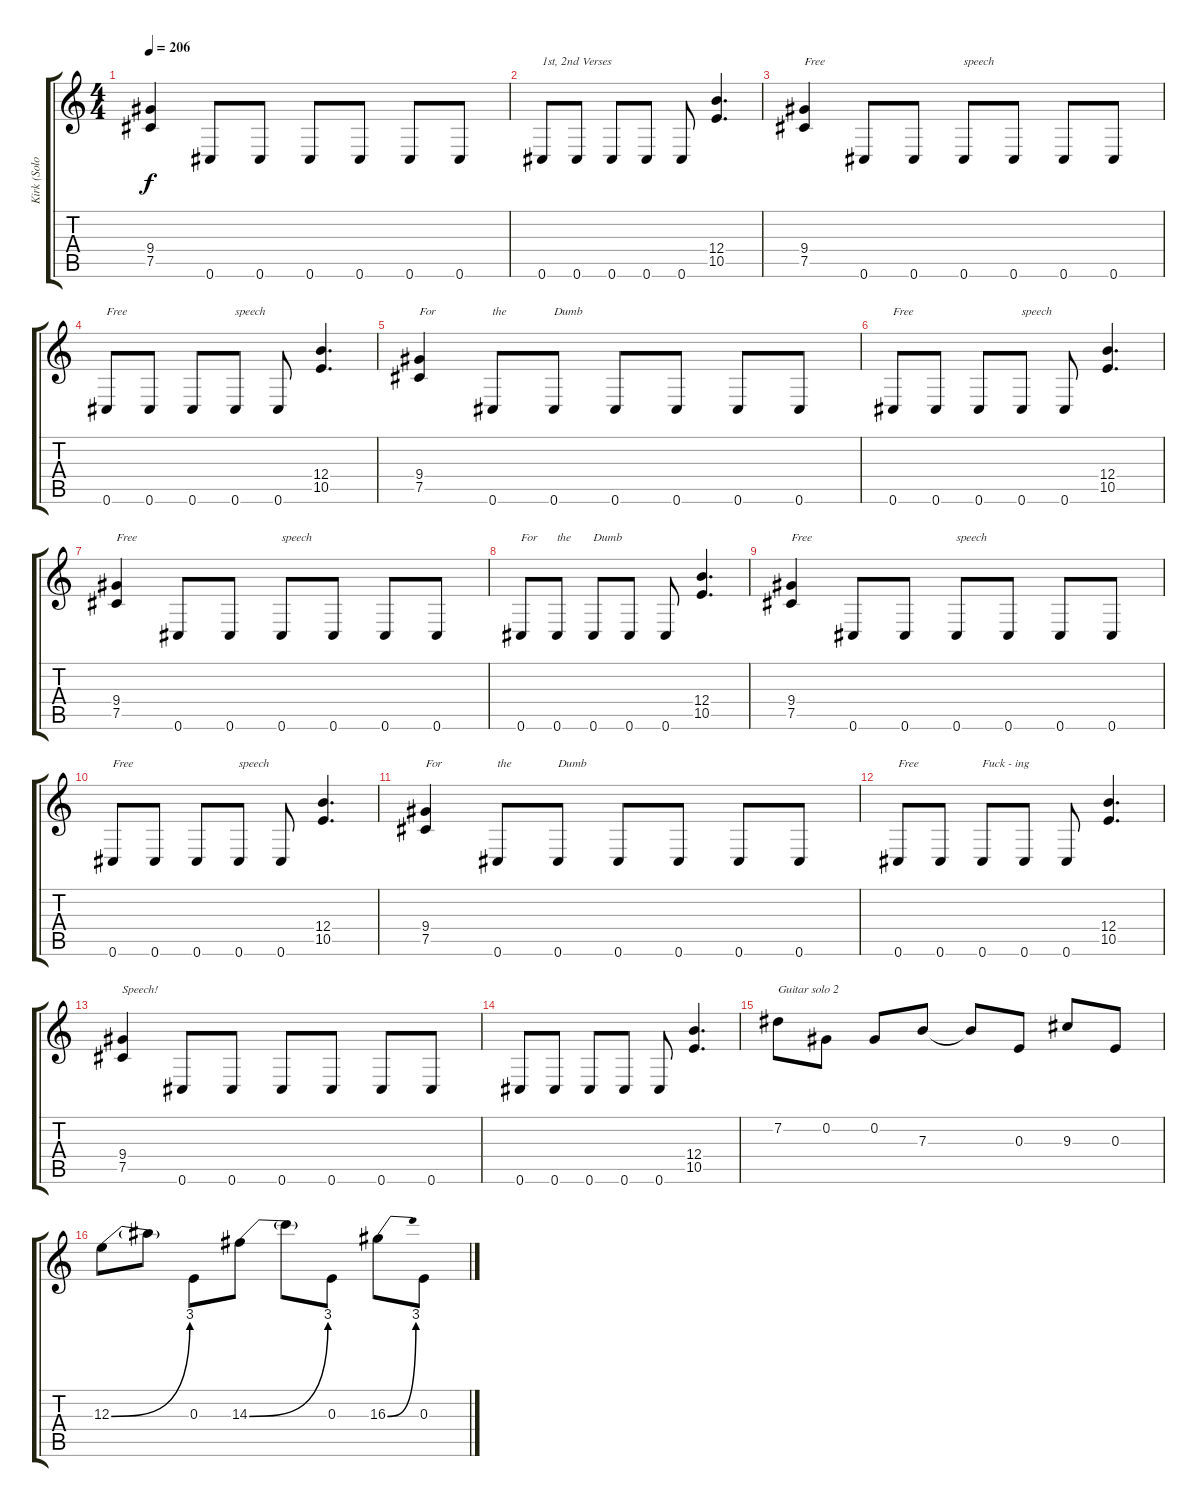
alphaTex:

\track ("Kirk (Solo Guitar)" "Kirk (Solo") {instrument distortionguitar}
\staff {score tabs}
\tuning (Db4 Ab3 E3 B2 Gb2 Db2) {hide}
\ts (4 4)
\tempo 206
\clef g2
\ks c
(9.4 7.5).4{dy f} 0.6.8 0.6.8 0.6.8 0.6.8 0.6.8 0.6.8 |
0.6.8{txt "1st, 2nd Verses"} 0.6.8 0.6.8 0.6.8 0.6.8 (12.4 10.5).4{d} |
(9.4 7.5).4{txt "Free"} 0.6.8 0.6.8 0.6.8{txt "speech"} 0.6.8 0.6.8 0.6.8 |
0.6.8{txt "Free"} 0.6.8 0.6.8 0.6.8{txt "speech"} 0.6.8 (12.4 10.5).4{d} |
(9.4 7.5).4{txt "For "} 0.6.8{txt "the"} 0.6.8{txt "Dumb"} 0.6.8 0.6.8 0.6.8 0.6.8 |
0.6.8{txt "Free"} 0.6.8 0.6.8 0.6.8{txt "speech"} 0.6.8 (12.4 10.5).4{d} |
(9.4 7.5).4{txt "Free "} 0.6.8 0.6.8 0.6.8{txt "speech"} 0.6.8 0.6.8 0.6.8 |
0.6.8{txt "For"} 0.6.8{txt "the"} 0.6.8{txt "Dumb"} 0.6.8 0.6.8 (12.4 10.5).4{d} |
(9.4 7.5).4{txt "Free "} 0.6.8 0.6.8 0.6.8{txt "speech"} 0.6.8 0.6.8 0.6.8 |
0.6.8{txt "Free"} 0.6.8 0.6.8 0.6.8{txt "speech"} 0.6.8 (12.4 10.5).4{d} |
(9.4 7.5).4{txt "For "} 0.6.8{txt "the"} 0.6.8{txt "Dumb"} 0.6.8 0.6.8 0.6.8 0.6.8 |
0.6.8{txt "Free"} 0.6.8 0.6.8{txt "Fuck - ing"} 0.6.8 0.6.8 (12.4 10.5).4{d} |
(9.4 7.5).4{txt "Speech!"} 0.6.8 0.6.8 0.6.8 0.6.8 0.6.8 0.6.8 |
0.6.8 0.6.8 0.6.8 0.6.8 0.6.8 (12.4 10.5).4{d} |
7.2.8{txt "Guitar solo 2"} 0.2.8 0.2.8 7.3.8 7.3{t}.8 0.3.8 9.3.8 0.3.8 |
12.3{be (bend 0 0 60 12)}.8 12.3{t}.8 0.3.8 14.3{be (bend 0 0 60 12)}.8 14.3{t}.8 0.3.8 16.3{be (bend 0 0 60 12)}.8 0.3.8
